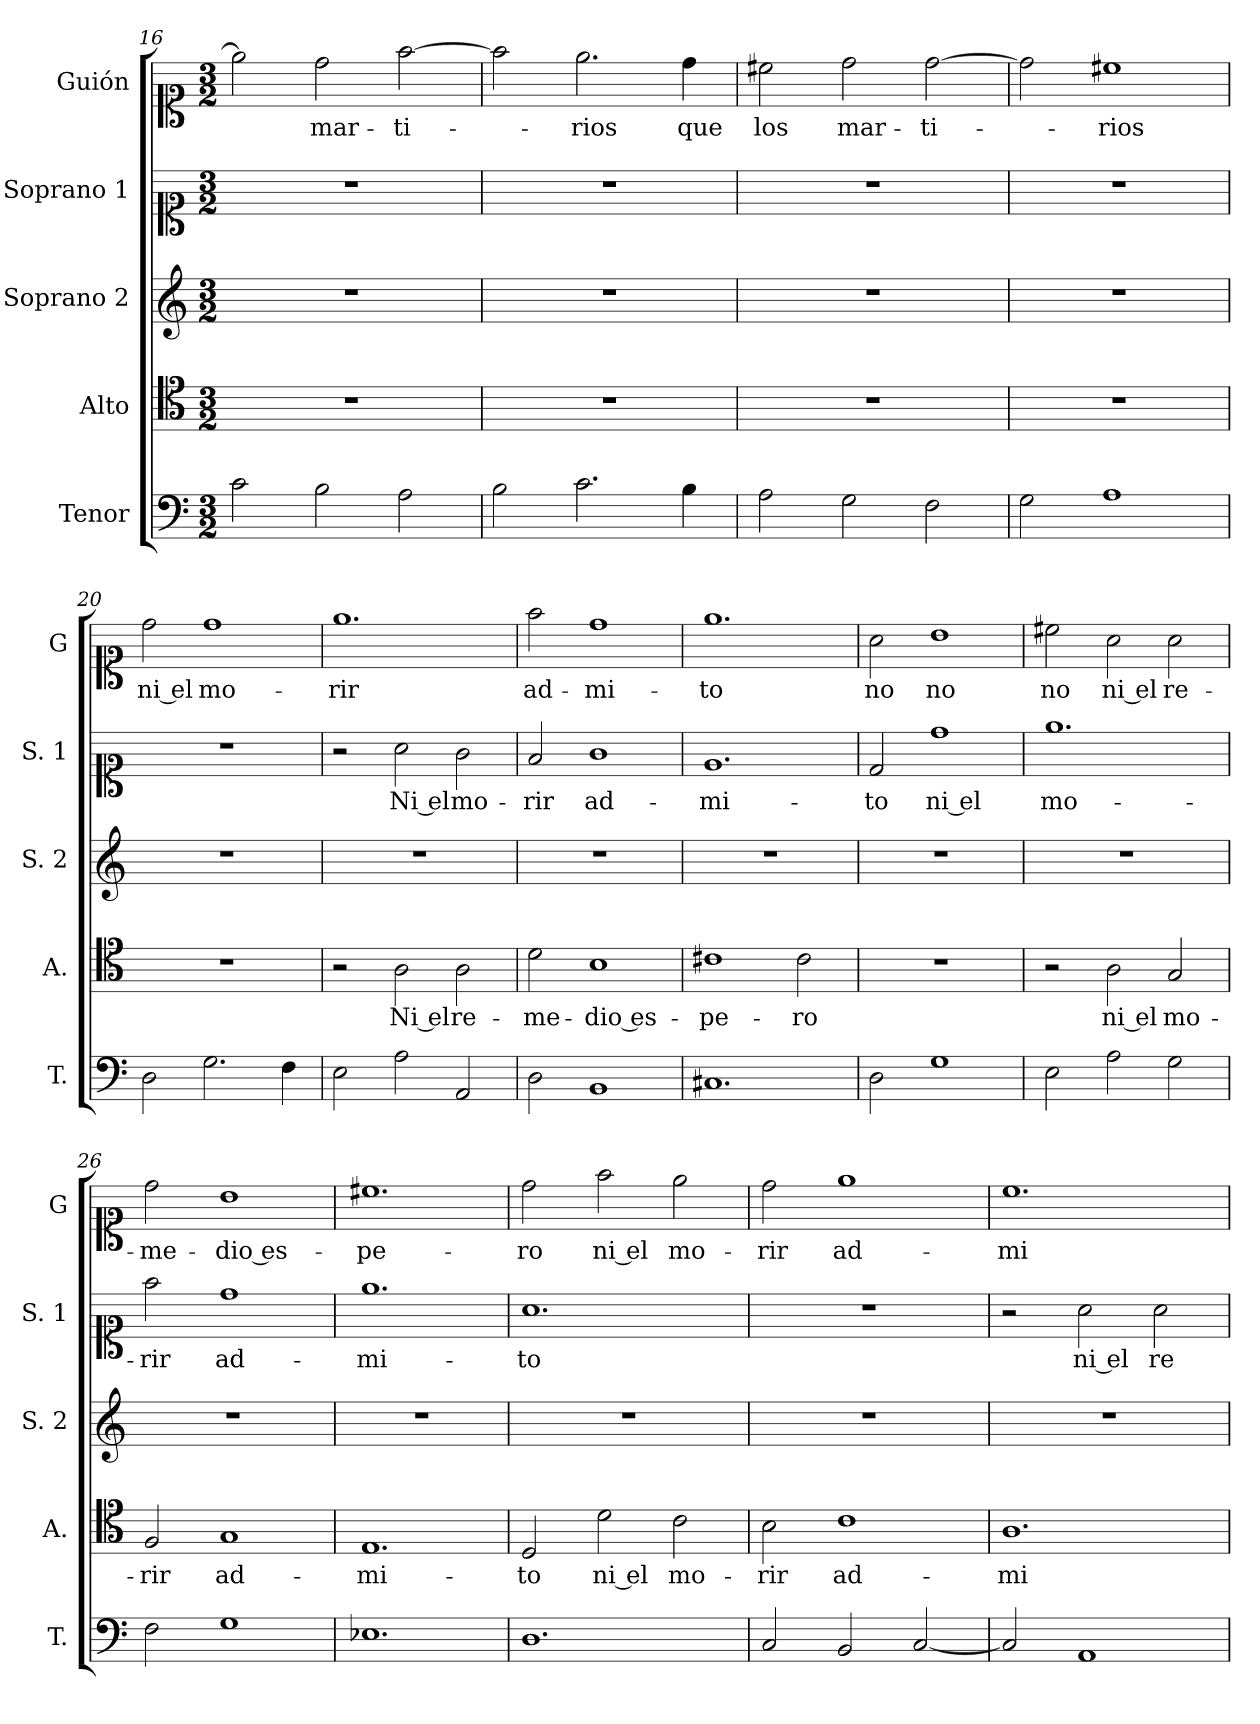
**kern	**kern	**text	**kern	**kern	**text	**kern	**text
*part5	*part4	*part4	*part3	*part2	*part2	*part1	*part1
*staff5	*staff4	*staff4	*staff3	*staff2	*staff2	*staff1	*staff1
*I"Tenor	*I"Alto	*	*I"Soprano 2	*I"Soprano 1	*	*I"Guión	*
*I'T.	*I'A.	*	*I'S. 2	*I'S. 1	*	*I'G	*
*clefF4	*clefC4	*	*clefG2	*clefC1	*	*clefC1	*
*M3/2	*M3/2	*	*M3/2	*M3/2	*	*M3/2	*
=16	=16	=16	=16	=16	=16	=16	=16
2c	1.r	.	1.r	1.r	.	2ee]	.
2B	.	.	.	.	.	2dd	mar-
2A	.	.	.	.	.	[2ff	-ti-
=17	=17	=17	=17	=17	=17	=17	=17
2B	1.r	.	1.r	1.r	.	2ff]	.
2.c	.	.	.	.	.	2.ee	-rios
4B	.	.	.	.	.	4dd	que
=18	=18	=18	=18	=18	=18	=18	=18
2A	1.r	.	1.r	1.r	.	2cc#X	los
2G	.	.	.	.	.	2dd	mar-
2F	.	.	.	.	.	[2dd	-ti-
=19	=19	=19	=19	=19	=19	=19	=19
2G	1.r	.	1.r	1.r	.	2dd]	.
1A	.	.	.	.	.	1cc#X	-rios
=20	=20	=20	=20	=20	=20	=20	=20
2D	1.r	.	1.r	1.r	.	2dd	ni el
2.G	.	.	.	.	.	1dd	mo-
4F	.	.	.	.	.	.	.
=21	=21	=21	=21	=21	=21	=21	=21
2E	2r	.	1.r	2r	.	1.ee	-rir
2A	2A	Ni el	.	2a	Ni el	.	.
2AA	2A	re-	.	2g	mo-	.	.
=22	=22	=22	=22	=22	=22	=22	=22
2D	2d	-me-	1.r	2f	-rir	2ff	ad-
1BB	1B	-dio es-	.	1g	ad-	1dd	-mi-
=23	=23	=23	=23	=23	=23	=23	=23
1.C#X	1c#X	-pe-	1.r	1.e	-mi-	1.ee	-to
.	2c#	-ro	.	.	.	.	.
=24	=24	=24	=24	=24	=24	=24	=24
2D	1.r	.	1.r	2d	-to	2a	no
1G	.	.	.	1dd	ni el	1b	no
=25	=25	=25	=25	=25	=25	=25	=25
2E	2r	.	1.r	1.ee	mo-	2cc#X	no
2A	2A	ni el	.	.	.	2a	ni el
2G	2G	mo-	.	.	.	2a	re-
=26	=26	=26	=26	=26	=26	=26	=26
2F	2F	-rir	1.r	2ff	-rir	2dd	-me-
1G	1G	ad-	.	1dd	ad-	1b	-dio es-
=27	=27	=27	=27	=27	=27	=27	=27
1.E-X	1.E	-mi-	1.r	1.ee	-mi-	1.cc#X	-pe-
=28	=28	=28	=28	=28	=28	=28	=28
1.D	2D	-to	1.r	1.a	-to	2dd	-ro
.	2d	ni el	.	.	.	2ff	ni el
.	2c	mo-	.	.	.	2ee	mo-
=29	=29	=29	=29	=29	=29	=29	=29
2C	2B	-rir	1.r	1.r	.	2dd	-rir
2BB	1c	ad-	.	.	.	1ee	ad-
[2C	.	.	.	.	.	.	.
=30	=30	=30	=30	=30	=30	=30	=30
2C]	1.A	-mi-	1.r	2r	.	1.cc	-mi-
1AA	.	.	.	2a	ni el	.	.
.	.	.	.	2a	re-	.	.
=	=	=	=	=	=	=	=
*-	*-	*-	*-	*-	*-	*-	*-
